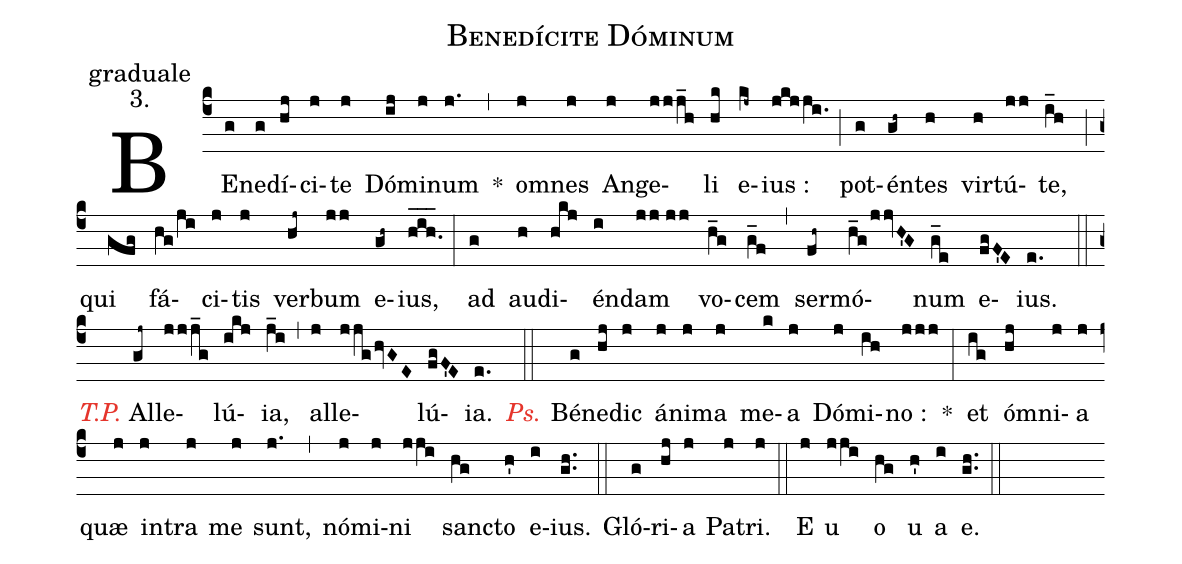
name:Benedícite Dóminum;
office-part:graduale;
mode:3.;
%%
(c4) BE(g)ne(g)dí(hj)ci(j)te(j) Dó(ij)mi(j)num(j.) *(,) o(j)mnes(j) An(j)ge(jjj_h)li(hk) e(kj~)ius :(jkjji.) (;) pot(g)én(gh~)tes(h) vir(h)tú(jj)te,(i_h) (;) qui(gfg) fá(hg!/ji)ci(j)tis(j) ver(hj~)bum(jj) e(gh~)ius,(hih___.) (:)
ad(g) au(h)di(hkj)én(i)dam(jj!//jj) vo(h_g)cem(g_f) (,) ser(fh~)mó(h_g!/jjvH'G)num(g_e) e(fgF'E)ius.(e.) (::)

<c><i>T.P.</i></c> Al(gj~)le(jjj_g)lú(ikj)ia,(j_i) (,) al(j)le(jjghvGE)lú(fgF'E)ia.(e.) (::)

<c><i>Ps.</i></c> Bé(g)ne(hj)dic(j) á(j)ni(j)ma(j) me(k)a(j) Dó(j)mi(ih)no :(jjj) *(:)
et(ig) ó(hj)mni(j)a(j) quæ(j) in(j)tra(j) me(j) sunt,(j.) (,) nó(j)mi(j)ni(jji) san(hg)cto(h') e(i)ius.(gh..) (::)

Gló(g)ri(hj)a(j) Pa(j)tri.(j) (::) E(j) u(jji) o(hg) u(h') a(i) e.(gh..) (::)
